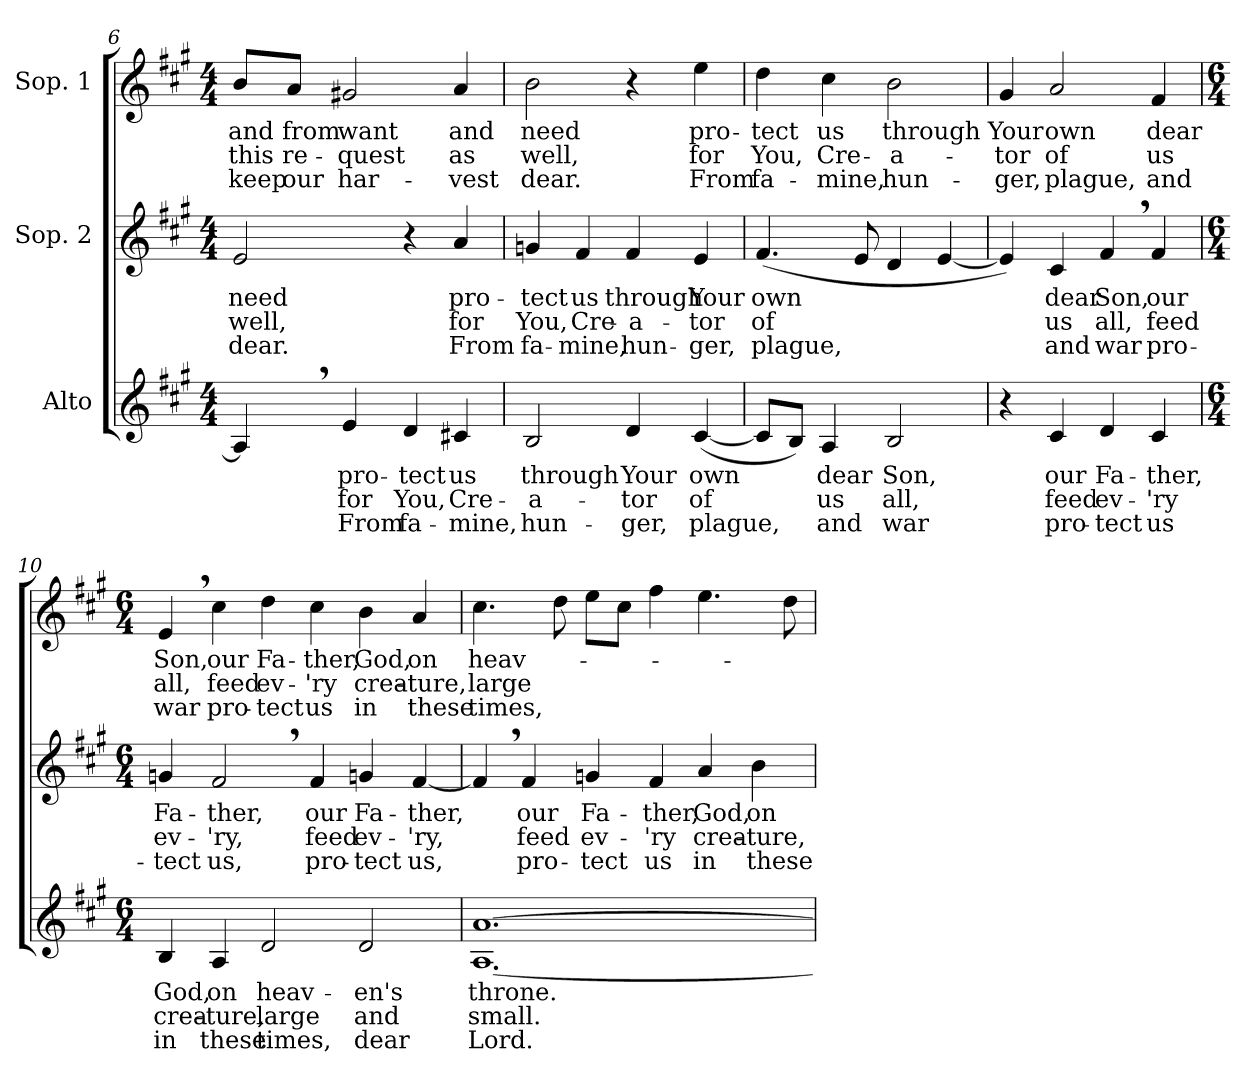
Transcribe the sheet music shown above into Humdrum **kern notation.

**kern	**text	**text	**text	**kern	**text	**text	**text	**kern	**text	**text	**text
*part3	*part3	*part3	*part3	*part2	*part2	*part2	*part2	*part1	*part1	*part1	*part1
*staff3	*staff3	*staff3	*staff3	*staff2	*staff2	*staff2	*staff2	*staff1	*staff1	*staff1	*staff1
*I"Alto	*	*	*	*I"Sop. 2	*	*	*	*I"Sop. 1	*	*	*
*clefG2	*	*	*	*clefG2	*	*	*	*clefG2	*	*	*
*k[f#c#g#]	*	*	*	*k[f#c#g#]	*	*	*	*k[f#c#g#]	*	*	*
*A:	*	*	*	*A:	*	*	*	*A:	*	*	*
*M4/4	*	*	*	*M4/4	*	*	*	*M4/4	*	*	*
=6	=6	=6	=6	=6	=6	=6	=6	=6	=6	=6	=6
!	!	!	!	!	!LO:LY:b	!LO:LY:b	!LO:LY:b	!	!	!	!
!	!	!	!	!	!	!	!	!	!LO:LY:b	!LO:LY:b	!LO:LY:b
4A,>/]	.	.	.	2e/	need	well,	dear.	8b/L	and	this	keep
!	!	!	!	!	!	!	!	!	!LO:LY:b	!LO:LY:b	!LO:LY:b
.	.	.	.	.	.	.	.	8a/J	from	re-	our
!	!LO:LY:b	!LO:LY:b	!LO:LY:b	!	!	!	!	!	!	!	!
!	!	!	!	!	!	!	!	!	!LO:LY:b	!LO:LY:b	!LO:LY:b
4e/	pro-	for	From	.	.	.	.	2g#X/	want	-quest	har-
!	!LO:LY:b	!LO:LY:b	!LO:LY:b	!	!	!	!	!	!	!	!
4d/	-tect	You,	fa-	4r	.	.	.	.	.	.	.
!	!LO:LY:b	!LO:LY:b	!LO:LY:b	!	!	!	!	!	!	!	!
!	!	!	!	!	!LO:LY:b	!LO:LY:b	!LO:LY:b	!	!	!	!
!	!	!	!	!	!	!	!	!	!LO:LY:b	!LO:LY:b	!LO:LY:b
4c#X/	us	Cre-	-mine,	4a/	pro-	for	From	4a/	and	as	-vest
!!LO:PB:g=z
=7	=7	=7	=7	=7	=7	=7	=7	=7	=7	=7	=7
!	!LO:LY:b	!LO:LY:b	!LO:LY:b	!	!	!	!	!	!	!	!
!	!	!	!	!	!LO:LY:b	!LO:LY:b	!LO:LY:b	!	!	!	!
!	!	!	!	!	!	!	!	!	!LO:LY:b	!LO:LY:b	!LO:LY:b
2B/	through	-a-	hun-	4gn/	-tect	You,	fa-	2b\	need	well,	dear.
!	!	!	!	!	!LO:LY:b	!LO:LY:b	!LO:LY:b	!	!	!	!
.	.	.	.	4f#/	us	Cre-	-mine,	.	.	.	.
!	!LO:LY:b	!LO:LY:b	!LO:LY:b	!	!	!	!	!	!	!	!
!	!	!	!	!	!LO:LY:b	!LO:LY:b	!LO:LY:b	!	!	!	!
4d/	Your	-tor	-ger,	4f#/	through	-a-	hun-	4r	.	.	.
!	!LO:LY:b	!LO:LY:b	!LO:LY:b	!	!	!	!	!	!	!	!
!	!	!	!	!	!LO:LY:b	!LO:LY:b	!LO:LY:b	!	!	!	!
!	!	!	!	!	!	!	!	!	!LO:LY:b	!LO:LY:b	!LO:LY:b
(<[4c#/	own	of	plague,	4e/	Your	-tor	-ger,	4ee\	pro-	for	From
=8	=8	=8	=8	=8	=8	=8	=8	=8	=8	=8	=8
!	!	!	!	!	!LO:LY:b	!LO:LY:b	!LO:LY:b	!	!	!	!
!	!	!	!	!	!	!	!	!	!LO:LY:b	!LO:LY:b	!LO:LY:b
8c#/L]	.	.	.	(<4.f#/	own	of	plague,	4dd\	-tect	You,	fa-
8B/J)	.	.	.	.	.	.	.	.	.	.	.
!	!LO:LY:b	!LO:LY:b	!LO:LY:b	!	!	!	!	!	!	!	!
!	!	!	!	!	!	!	!	!	!LO:LY:b	!LO:LY:b	!LO:LY:b
4A/	dear	us	and	.	.	.	.	4cc#\	us	Cre-	-mine,
.	.	.	.	8e/	.	.	.	.	.	.	.
!	!LO:LY:b	!LO:LY:b	!LO:LY:b	!	!	!	!	!	!	!	!
!	!	!	!	!	!	!	!	!	!LO:LY:b	!LO:LY:b	!LO:LY:b
2B/	Son,	all,	war	4d/	.	.	.	2b\	through	-a-	hun-
.	.	.	.	[4e/	.	.	.	.	.	.	.
=9	=9	=9	=9	=9	=9	=9	=9	=9	=9	=9	=9
!	!	!	!	!	!	!	!	!	!LO:LY:b	!LO:LY:b	!LO:LY:b
4r	.	.	.	4e/])	.	.	.	4g#/	Your	-tor	-ger,
!	!LO:LY:b	!LO:LY:b	!LO:LY:b	!	!	!	!	!	!	!	!
!	!	!	!	!	!LO:LY:b	!LO:LY:b	!LO:LY:b	!	!	!	!
!	!	!	!	!	!	!	!	!	!LO:LY:b	!LO:LY:b	!LO:LY:b
4c#/	our	feed	pro-	4c#/	dear	us	and	2a/	own	of	plague,
!	!LO:LY:b	!LO:LY:b	!LO:LY:b	!	!	!	!	!	!	!	!
!	!	!	!	!	!LO:LY:b	!LO:LY:b	!LO:LY:b	!	!	!	!
4d/	Fa-	ev-	-tect	4f#,>/	Son,	all,	war	.	.	.	.
!	!LO:LY:b	!LO:LY:b	!LO:LY:b	!	!	!	!	!	!	!	!
!	!	!	!	!	!LO:LY:b	!LO:LY:b	!LO:LY:b	!	!	!	!
!	!	!	!	!	!	!	!	!	!LO:LY:b	!LO:LY:b	!LO:LY:b
4c#/	-ther,	-'ry	us	4f#/	our	feed	pro-	4f#/	dear	us	and
=10	=10	=10	=10	=10	=10	=10	=10	=10	=10	=10	=10
*M6/4	*	*	*	*M6/4	*	*	*	*M6/4	*	*	*
!	!LO:LY:b	!LO:LY:b	!LO:LY:b	!	!	!	!	!	!	!	!
!	!	!	!	!	!LO:LY:b	!LO:LY:b	!LO:LY:b	!	!	!	!
!	!	!	!	!	!	!	!	!	!LO:LY:b	!LO:LY:b	!LO:LY:b
4B/	God,	crea-	in	4gn/	Fa-	ev-	-tect	4e,>/	Son,	all,	war
!	!LO:LY:b	!LO:LY:b	!LO:LY:b	!	!	!	!	!	!	!	!
!	!	!	!	!	!LO:LY:b	!LO:LY:b	!LO:LY:b	!	!	!	!
!	!	!	!	!	!	!	!	!	!LO:LY:b	!LO:LY:b	!LO:LY:b
4A/	on	-ture,	these	2f#,>/	-ther,	-'ry,	us,	4cc#\	our	feed	pro-
!	!LO:LY:b	!LO:LY:b	!LO:LY:b	!	!	!	!	!	!	!	!
!	!	!	!	!	!	!	!	!	!LO:LY:b	!LO:LY:b	!LO:LY:b
2d/	heav-	large	times,	.	.	.	.	4dd\	Fa-	ev-	-tect
!	!	!	!	!	!LO:LY:b	!LO:LY:b	!LO:LY:b	!	!	!	!
!	!	!	!	!	!	!	!	!	!LO:LY:b	!LO:LY:b	!LO:LY:b
.	.	.	.	4f#/	our	feed	pro-	4cc#\	-ther,	-'ry	us
!	!LO:LY:b	!LO:LY:b	!LO:LY:b	!	!	!	!	!	!	!	!
!	!	!	!	!	!LO:LY:b	!LO:LY:b	!LO:LY:b	!	!	!	!
!	!	!	!	!	!	!	!	!	!LO:LY:b	!LO:LY:b	!LO:LY:b
2d/	-en's	and	dear	4gn/	Fa-	ev-	-tect	4b\	God,	crea-	in
!	!	!	!	!	!LO:LY:b	!LO:LY:b	!LO:LY:b	!	!	!	!
!	!	!	!	!	!	!	!	!	!LO:LY:b	!LO:LY:b	!LO:LY:b
.	.	.	.	[4f#/	-ther,	-'ry,	us,	4a/	on	-ture,	these
!!LO:LB:g=z
=11	=11	=11	=11	=11	=11	=11	=11	=11	=11	=11	=11
!	!LO:LY:b	!LO:LY:b	!LO:LY:b	!	!	!	!	!	!	!	!
*^	*	*	*	*	*	*	*	*	*	*	*
!	!	!	!	!	!	!	!	!	!	!LO:LY:b	!LO:LY:b	!LO:LY:b
[>1.a	[<1.A	throne.	small.	Lord.	4f#,>/]	.	.	.	4.cc#\	heav-	large	times,
!	!	!	!	!	!	!LO:LY:b	!LO:LY:b	!LO:LY:b	!	!	!	!
.	.	.	.	.	4f#/	our	feed	pro-	.	.	.	.
.	.	.	.	.	.	.	.	.	8dd\	.	.	.
!	!	!	!	!	!	!LO:LY:b	!LO:LY:b	!LO:LY:b	!	!	!	!
.	.	.	.	.	4gn/	Fa-	ev-	-tect	8ee\L	.	.	.
.	.	.	.	.	.	.	.	.	8cc#\J	.	.	.
!	!	!	!	!	!	!LO:LY:b	!LO:LY:b	!LO:LY:b	!	!	!	!
.	.	.	.	.	4f#/	-ther,	-'ry	us	4ff#\	.	.	.
!	!	!	!	!	!	!LO:LY:b	!LO:LY:b	!LO:LY:b	!	!	!	!
.	.	.	.	.	4a/	God,	crea-	in	4.ee\	.	.	.
!	!	!	!	!	!	!LO:LY:b	!LO:LY:b	!LO:LY:b	!	!	!	!
.	.	.	.	.	4b\	on	-ture,	these	.	.	.	.
.	.	.	.	.	.	.	.	.	8dd\	.	.	.
*v	*v	*	*	*	*	*	*	*	*	*	*	*
=	=	=	=	=	=	=	=	=	=	=	=
*-	*-	*-	*-	*-	*-	*-	*-	*-	*-	*-	*-
